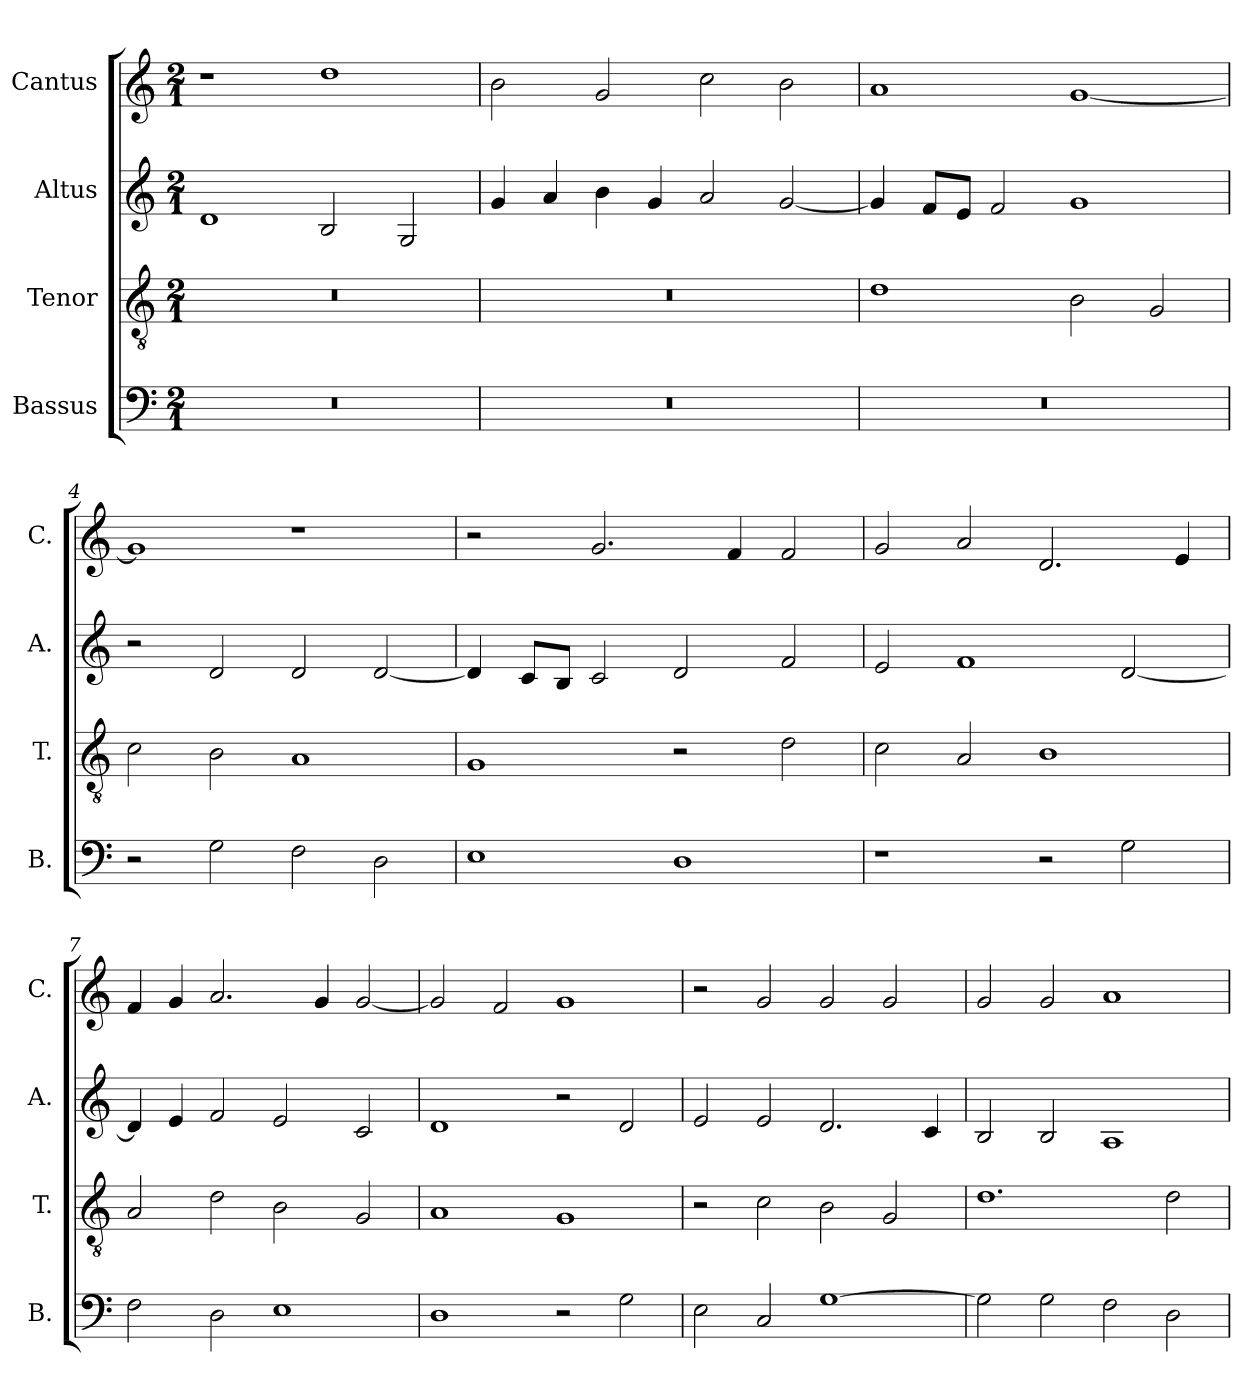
**kern	**kern	**kern	**kern
*part4	*part3	*part2	*part1
*staff4	*staff3	*staff2	*staff1
*I"Bassus	*I"Tenor	*I"Altus	*I"Cantus
*I'B.	*I'T.	*I'A.	*I'C.
*clefF4	*clefGv2	*clefG2	*clefG2
*k[]	*k[]	*k[]	*k[]
*M2/1	*M2/1	*M2/1	*M2/1
*MM320	*MM320	*MM320	*MM320
=1	=1	=1	=1
0r	0r	1d	1r
.	.	2B/	1dd
.	.	2G/	.
=2	=2	=2	=2
0r	0r	4g/	2b\
.	.	4a/	.
.	.	4b\	2g/
.	.	4g/	.
.	.	2a/	2cc\
.	.	[2g/	2b\
=3	=3	=3	=3
0r	1d	4g/]	1a
.	.	8f/L	.
.	.	8e/J	.
.	.	2f/	.
.	2B\	1g	[1g
.	2G/	.	.
=4	=4	=4	=4
2r	2c\	2r	1g]
2G\	2B\	2d/	.
2F\	1A	2d/	1r
2D\	.	[2d/	.
=5	=5	=5	=5
1E	1G	4d/]	2r
.	.	8c/L	.
.	.	8B/J	.
.	.	2c/	2.g/
1D	2r	2d/	.
.	.	.	4f/
.	2d\	2f/	2f/
!!LO:LB:g=z
=6	=6	=6	=6
1r	2c\	2e/	2g/
.	2A/	1f	2a/
2r	1B	.	2.d/
2G\	.	[2d/	.
.	.	.	4e/
=7	=7	=7	=7
2F\	2A/	4d/]	4f/
.	.	4e/	4g/
2D\	2d\	2f/	2.a/
1E	2B\	2e/	.
.	.	.	4g/
.	2G/	2c/	[2g/
=8	=8	=8	=8
1D	1A	1d	2g/]
.	.	.	2f/
2r	1G	2r	1g
2G\	.	2d/	.
=9	=9	=9	=9
2E\	2r	2e/	2r
2C/	2c\	2e/	2g/
[1G	2B\	2.d/	2g/
.	2G/	.	2g/
.	.	4c/	.
=10	=10	=10	=10
2G\]	1.d	2B/	2g/
2G\	.	2B/	2g/
2F\	.	1A	1a
2D\	2d\	.	.
=	=	=	=
*-	*-	*-	*-
